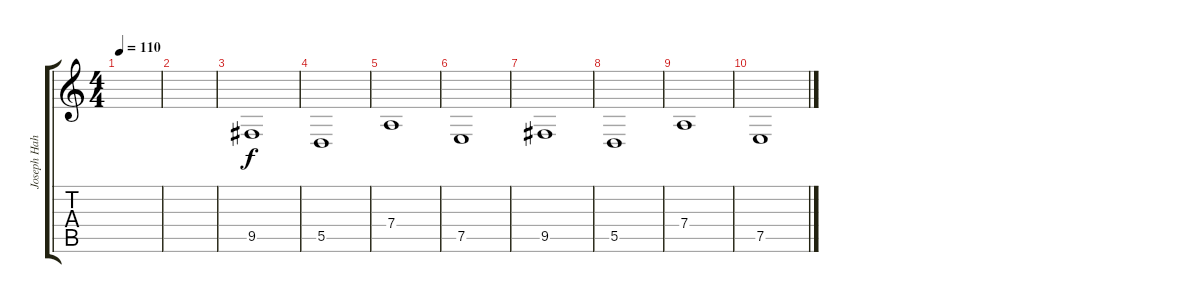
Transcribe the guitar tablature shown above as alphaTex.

\track ("Joseph Hahn (Sampler 2)" "Joseph Hah") {instrument stringensemble1}
\staff {score tabs}
\tuning (E4 B3 G3 D3 A2 E2) {hide}
\ts (4 4)
\tempo 110
\clef g2
\ks c
|
|
9.5.1 |
5.5.1 |
7.4.1 |
7.5.1 |
9.5.1 |
5.5.1 |
7.4.1 |
7.5.1
